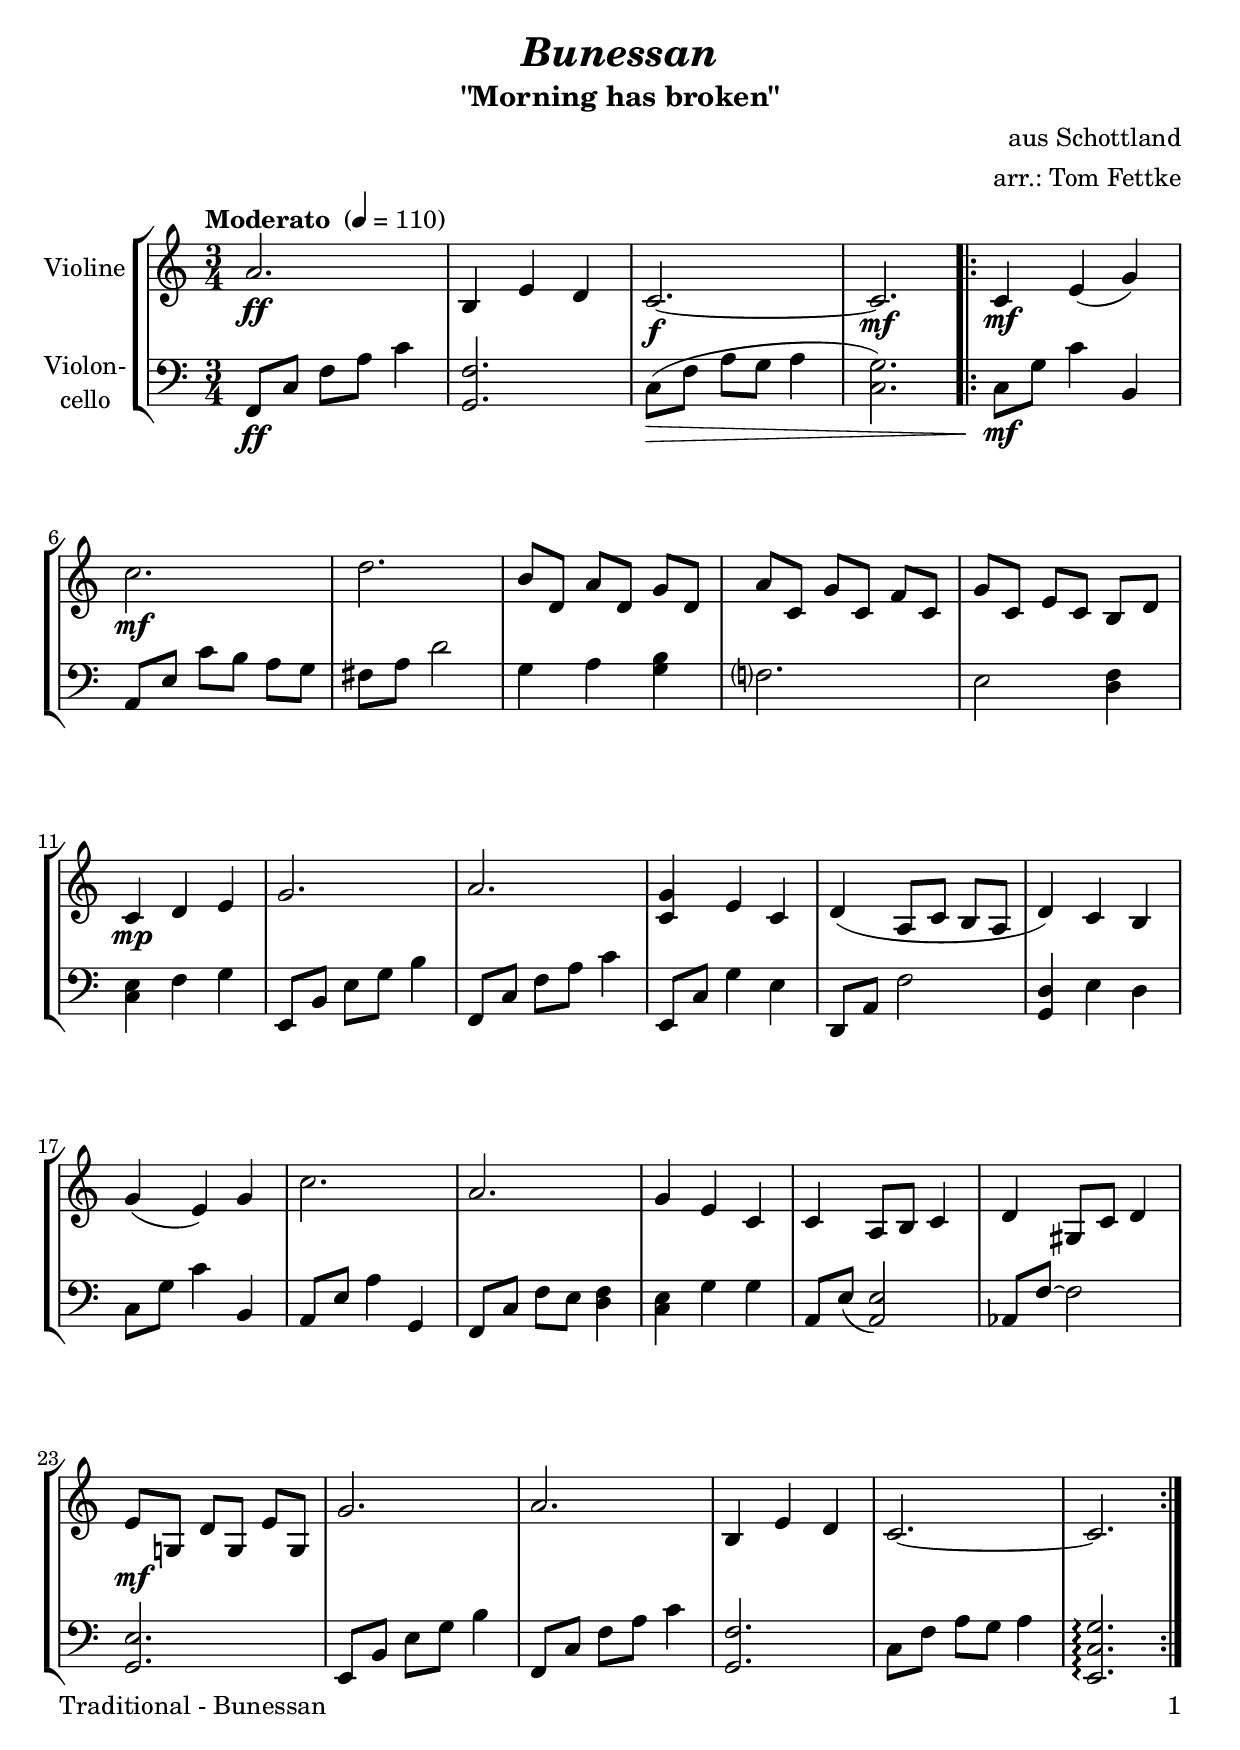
\version "2.18.2"
\include "deutsch.ly"
  
#(set-global-staff-size 22)

\header {
  title     = \markup \bold \italic "Bunessan"
  subtitle  = "\"Morning has broken\""
  composer  = "aus Schottland"
  arranger  = "arr.: Tom Fettke"
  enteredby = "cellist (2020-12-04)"
%  piece     = ""
}

voiceconsts = {
  \key c \major
  \time 3/4
  \clef "treble"
%  \numericTimeSignature
  % Set default beaming for all staves
  \set Timing.beamExceptions = #'()
  \set Timing.baseMoment     = #(ly:make-moment 1 4)
  \set Timing.beatStructure  = #'(1 1 1)
  \tempo "Moderato " 4=110
}

mivl = "violin"
%miba = "pizzicato strings"
miba = "cello"

pizz = \markup \italic "pizz."

va = \relative c'' {
  \voiceconsts

  a2.\ff
  h,4 e d
  c2.~\f
  c\mf
  \repeat volta 2 {
    c4\mf e( g)

    c2.\mf
    d
    h8 d, a' d, g d
    a' c, g' c, f c
    g' c, e c h d

    c4\mp d e
    g2.
    a
    <c, g'>4 e c
    d( a8 c h a

    d4) c h
    g'( e) g
    c2.
    a
    g4 e c

    c a8 h c4
    d gis,8 c d4
    e8\mf g,! d' g, e' g,
    g'2.

    a
    h,4 e d
    c2.~
    c
  }
}

vb = \relative c, {
  \voiceconsts
  \clef "bass"

  f8\ff c' f a c4
  <g, f'>2.
  c8(\> f a g a4
  <c, g'>2.)
  \repeat volta 2 {
    c8\!\mf g' c4 h,

    a8 e' c' h a g
    fis a d2
    g,4 a <g h>
    f?2.
    e2 <d f>4

    <c e> f g
    e,8 h' e g h4
    f,8 c' f a c4
    e,,8 c' g'4 e
    d,8 a' f'2

    <g, d'>4 e' d
    c8 g' c4 h,
    a8 e' a4 g,
    f8 c' f e <d f>4
    <c e> g' g

    a,8 e'( <a, e'>2)
    as8 f'~ f2
    <g, e'>2.
    e8 h' e g h4

    f,8 c' f a c4
    <g, f'>2.
    c8 f a g a4
    <e, c' g'>2.\arpeggio
  }
}


music = \new StaffGroup <<
      \new Staff {
	\set Staff.midiInstrument = \mivl
	\set Staff.instrumentName = \markup \center-column { "Violine" }
	\transpose c c { \va }
      }

      \new Staff {
	\set Staff.midiInstrument = \miba
	\set Staff.instrumentName = \markup \center-column { "Violon-" "cello" }
	\transpose c c { \vb }
      }
>>

\book {
   \paper {
    print-page-number = ##t
    print-first-page-number = ##t
    ragged-last-bottom = ##f
    oddHeaderMarkup = \markup \null
    evenHeaderMarkup = \markup \null
    oddFooterMarkup = \markup {
      \fill-line {
        \on-the-fly #print-page-number-check-first
        "Traditional - Bunessan" \fromproperty #'page:page-number-string
      }
    }
    evenFooterMarkup = \oddFooterMarkup
  } \score {
    \music
    \layout {}
  }

  \score {
    \unfoldRepeats \music

    \midi {
      \context {
        \Score
      }
    }
  }
}